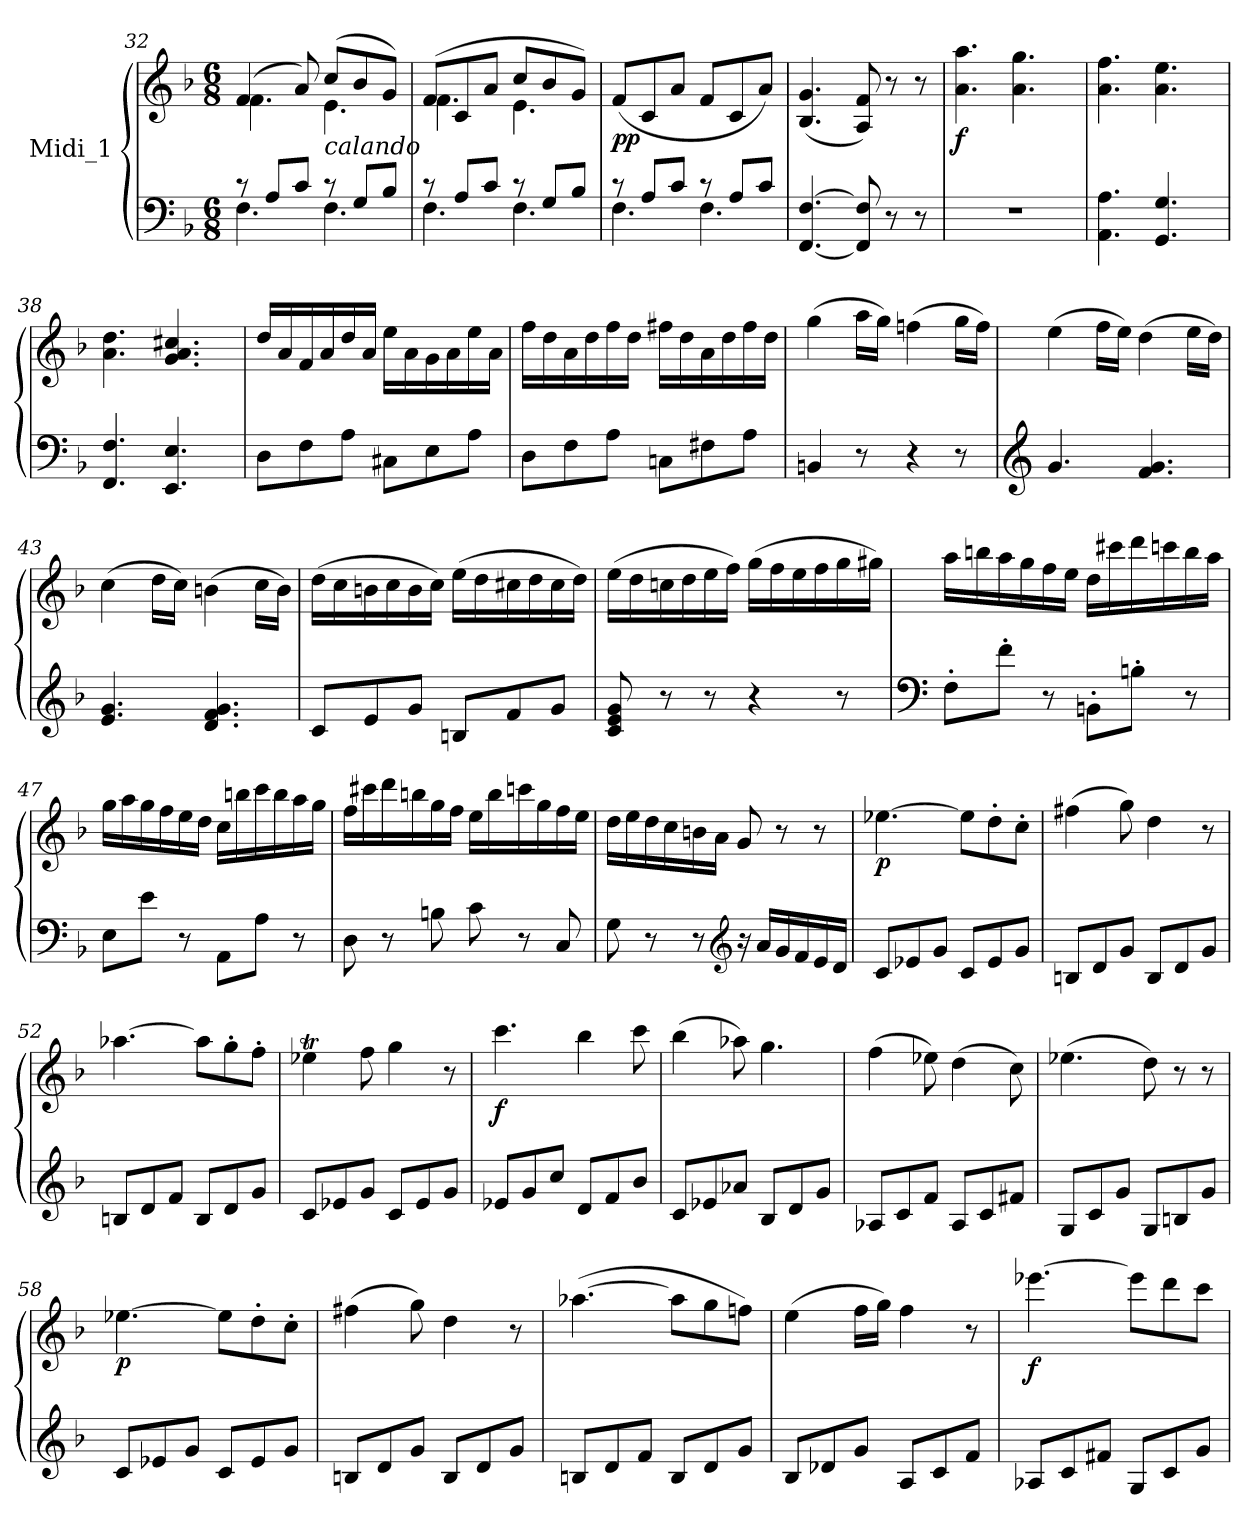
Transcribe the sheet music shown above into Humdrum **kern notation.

**kern	**kern	**dynam
*part1	*part1	*part1
*staff2	*staff1	*staff1/2
*I"Midi_1	*	*
!!LO:LB:g=z
*clefF4	*clefG2	*
*k[b-]	*k[b-]	*
*F:	*F:	*
*M6/8	*M6/8	*
=32	=32	=32
*^	*^	*
8r	4.F\	(4f/	4.f\	.
8A/L	.	.	.	.
8c/J	.	8a/)	.	.
!	!	!LO:TX:b:i:t=calando	!	!
8r	4.F\	(>8cc/L	4.e\	.
8G/L	.	8b-/	.	.
8B-/J	.	8g/J)	.	.
=33	=33	=33	=33	=33
8r	4.F\	(>8f/L	4.f\	.
8A/L	.	8c/	.	.
8c/J	.	8a/J	.	.
8r	4.F\	8cc/L	4.e\	.
8G/L	.	8b-/	.	.
8B-/J	.	8g/J)	.	.
*	*	*v	*v	*
=34	=34	=34	=34
*	*^	*	*
!	!	!	!	!LO:DY:b
2ryy	8r	4.F\	(8f/L	pp
.	8A/L	.	8c/	.
.	8c/J	.	8a/J	.
.	8r	4.F\	8f/L	.
4ryy	8A/L	.	8c/	.
.	8c/J	.	8a/J)	.
=35	=35	=35	=35	=35
2ryy	[4.FF/ [4.F/	2ryy	(4.B-/ 4.g/	.
.	8FF/] 8F/]	.	8A/ 8f/)	.
4ryy	8r	4ryy	8r	.
.	8r	.	8r	.
=36	=36	=36	=36	=36
!	!	!	!	!LO:DY:b
2ryy	2.r	2ryy	4.a\ 4.aa\	f
.	.	.	4.a\ 4.gg\	.
4ryy	.	4ryy	.	.
=37	=37	=37	=37	=37
2ryy	4.AA\ 4.A\	2ryy	4.a\ 4.ff\	.
.	4.GG/ 4.G/	.	4.a\ 4.ee\	.
4ryy	.	4ryy	.	.
=38	=38	=38	=38	=38
2ryy	4.FF/ 4.F/	2ryy	4.a\ 4.dd\	.
.	4.EE/ 4.E/	.	4.g/ 4.a/ 4.cc#X/	.
4ryy	.	4ryy	.	.
*v	*v	*v	*	*
!!LO:LB:g=z
=39	=39	=39
8D\L	16dd/LL	.
.	16a/	.
8F\	16f/	.
.	16a/	.
8A\J	16dd/	.
.	16a/JJ	.
8C#X\L	16ee\LL	.
.	16a\	.
8E\	16g\	.
.	16a\	.
8A\J	16ee\	.
.	16a\JJ	.
=40	=40	=40
8D\L	16ff\LL	.
.	16dd\	.
8F\	16a\	.
.	16dd\	.
8A\J	16ff\	.
.	16dd\JJ	.
8Cni\L	16ff#X\LL	.
.	16dd\	.
8F#X\	16a\	.
.	16dd\	.
8A\J	16ff#\	.
.	16dd\JJ	.
=41	=41	=41
4BBn/	(>4gg\	.
8r	16aa\LL	.
.	16gg\JJ)	.
4r	(>4ffni\	.
8r	16gg\LL	.
.	16ff\JJ)	.
=42	=42	=42
*clefG2	*	*
4.g/	(>4ee\	.
.	16ff\LL	.
.	16ee\JJ)	.
4.f/ 4.g/	(>4dd\	.
.	16ee\LL	.
.	16dd\JJ)	.
!!LO:LB:g=z
=43	=43	=43
4.e/ 4.g/	(>4cc\	.
.	16dd\LL	.
.	16cc\JJ)	.
4.d/ 4.f/ 4.g/	(>4bn\	.
.	16cc\LL	.
.	16b\JJ)	.
!!LO:LB:g=z
=44	=44	=44
8c/L	(>16dd\LL	.
.	16cc\	.
8e/	16bn\	.
.	16cc\	.
8g/J	16b\	.
.	16cc\JJ)	.
8Bn/L	(>16ee\LL	.
.	16dd\	.
8f/	16cc#X\	.
.	16dd\	.
8g/J	16cc#\	.
.	16dd\JJ)	.
=45	=45	=45
8c/ 8e/ 8g/	(>16ee\LL	.
.	16dd\	.
8r	16ccni\	.
.	16dd\	.
8r	16ee\	.
.	16ff\JJ)	.
4r	(>16gg\LL	.
.	16ff\	.
.	16ee\	.
.	16ff\	.
8r	16gg\	.
.	16gg#X\JJ)	.
=46	=46	=46
*clefF4	*	*
8F'\L	16aa\LL	.
.	16bbn\	.
8f'\J	16aa\	.
.	16gg\	.
8r	16ff\	.
.	16ee\JJ	.
8BBn'\L	16dd\LL	.
.	16ccc#X\	.
8Bn'\J	16ddd\	.
.	16cccn\	.
8r	16bb\	.
.	16aa\JJ	.
!!LO:PB:g=z
=47	=47	=47
8E\L	16gg\LL	.
.	16aa\	.
8e\J	16gg\	.
.	16ff\	.
8r	16ee\	.
.	16dd\JJ	.
8AA\L	16cc\LL	.
.	16bbn\	.
8A\J	16ccc\	.
.	16bb\	.
8r	16aa\	.
.	16gg\JJ	.
=48	=48	=48
8D\	16ff\LL	.
.	16ccc#X\	.
8r	16ddd\	.
.	16bbn\	.
8Bn\	16gg\	.
.	16ff\JJ	.
8c\	16ee\LL	.
.	16bb\	.
8r	16cccn\	.
.	16gg\	.
8C/	16ff\	.
.	16ee\JJ	.
=49	=49	=49
8G\	16dd\LL	.
.	16ee\	.
8r	16dd\	.
.	16cc\	.
8r	16bn\	.
.	16a\JJ	.
*clefG2	*	*
16r	8g/	.
16a/LL	.	.
16g/	8r	.
16f/	.	.
16e/	8r	.
16d/JJ	.	.
!!LO:LB:g=z
=50	=50	=50
!	!	!LO:DY:b
8c/L	[4.ee-X\	p
8e-X/	.	.
8g/J	.	.
8c/L	8ee-\L]	.
8e-/	8dd'\	.
8g/J	8cc'\J	.
!!LO:LB:g=z
=51	=51	=51
8Bn/L	(>4ff#X\	.
8d/	.	.
8g/J	8gg\)	.
8B/L	4dd\	.
8d/	.	.
8g/J	8r	.
=52	=52	=52
8Bn/L	[4.aa-X\	.
8d/	.	.
8f/J	.	.
8B/L	8aa-\L]	.
8d/	8gg'\	.
8g/J	8ff'\J	.
=53	=53	=53
8c/L	4ee-XT\	.
8e-X/	.	.
8g/J	8ff\	.
8c/L	4gg\	.
8e-/	.	.
8g/J	8r	.
=54	=54	=54
!	!	!LO:DY:b
8e-X/L	4.ccc\	f
8g/	.	.
8cc/J	.	.
8d/L	4bb-i\	.
8f/	.	.
8b-i/J	8ccc\	.
=55	=55	=55
8c/L	(>4bb-\	.
8e-X/	.	.
8a-X/J	8aa-X\)	.
8B-/L	4.gg\	.
8d/	.	.
8g/J	.	.
!!LO:PB:g=z
=56	=56	=56
8A-X/L	(>4ff\	.
8c/	.	.
8f/J	8ee-X\)	.
8A-/L	(>4dd\	.
8c/	.	.
8f#X/J	8cc\)	.
=57	=57	=57
8G/L	(>4.ee-X\	.
8c/	.	.
8g/J	.	.
8G/L	8dd\)	.
8Bn/	8r	.
8g/J	8r	.
=58	=58	=58
!	!	!LO:DY:b
8c/L	[4.ee-X\	p
8e-X/	.	.
8g/J	.	.
8c/L	8ee-\L]	.
8e-/	8dd'\	.
8g/J	8cc'\J	.
=59	=59	=59
8Bn/L	(>4ff#X\	.
8d/	.	.
8g/J	8gg\)	.
8B/L	4dd\	.
8d/	.	.
8g/J	8r	.
=60	=60	=60
8Bn/L	(>[4.aa-X\	.
8d/	.	.
8f/J	.	.
8B/L	8aa-\L]	.
8d/	8gg\	.
8g/J	8ffni\J)	.
!!LO:LB:g=z
=61	=61	=61
8B-i/L	(>4ee\	.
8d-X/	.	.
8g/J	16ff\LL	.
.	16gg\JJ)	.
8A/L	4ff\	.
8c/	.	.
8f/J	8r	.
=62	=62	=62
!	!	!LO:DY:b
8A-X/L	[4.eee-X\	f
8c/	.	.
8f#X/J	.	.
8G/L	8eee-\L]	.
8c/	8ddd\	.
8g/J	8ccc\J	.
=	=	=
*-	*-	*-
